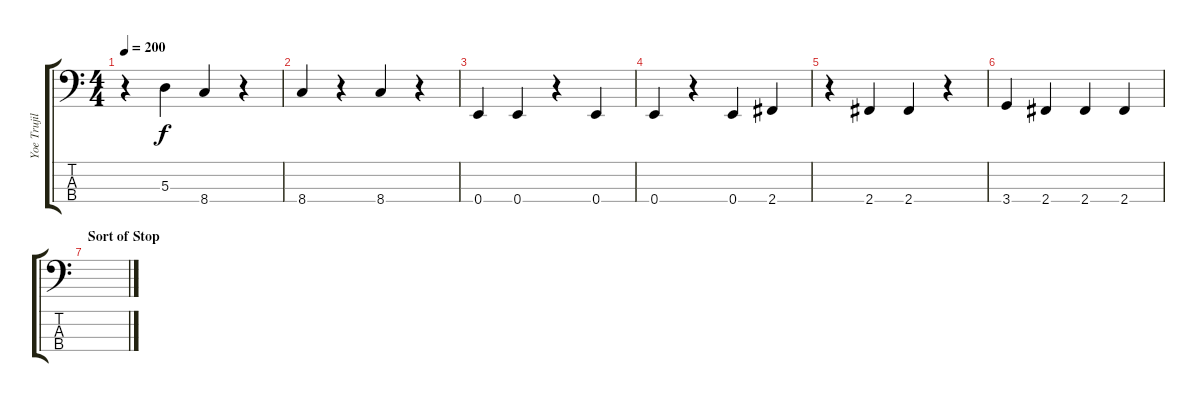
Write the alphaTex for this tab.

\track ("Yoe Trujilo" "Yoe Trujil") {instrument electricbasspick}
\staff {score tabs}
\tuning (G2 D2 A1 E1) {hide}
\ts (4 4)
\tempo 200
\clef f4
\ks c
r.4{dy f} 5.3.4 8.4.4 r.4 |
8.4.4 r.4 8.4.4 r.4 |
0.4.4 0.4.4 r.4 0.4.4 |
0.4.4 r.4 0.4.4 2.4.4 |
r.4 2.4.4 2.4.4 r.4 |
3.4.4 2.4.4 2.4.4 2.4.4 |
\section ("" "Sort of Stop")
